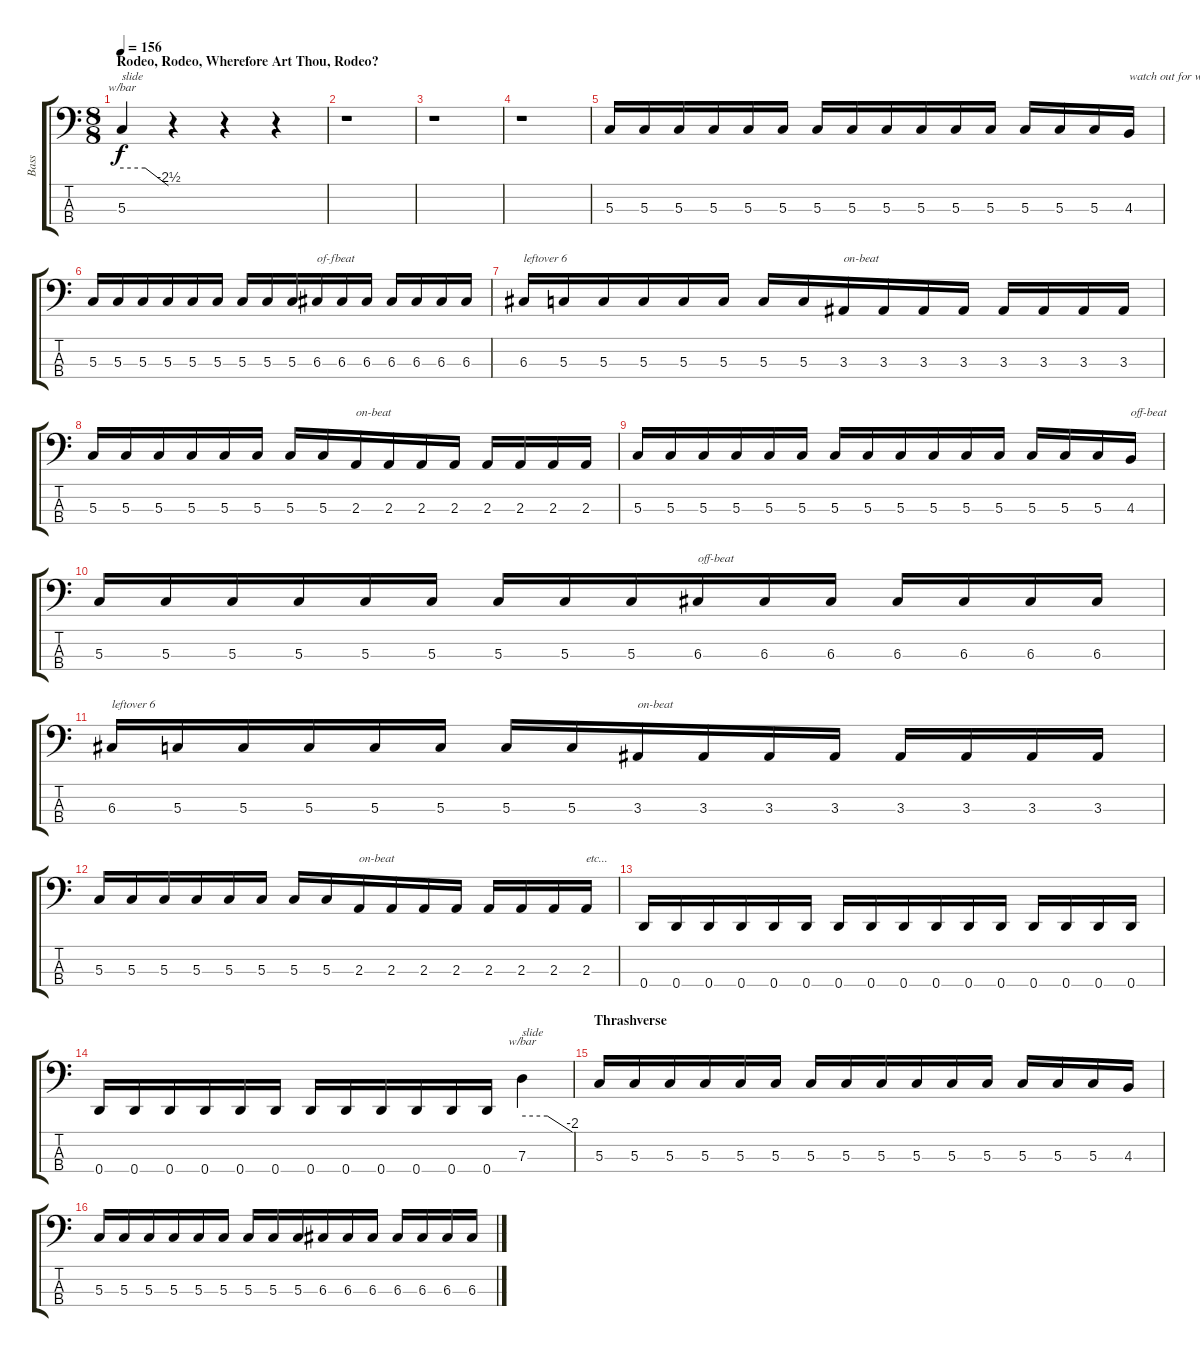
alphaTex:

\track ("Bass" "Bass") {instrument electricbasspick}
\staff {score tabs}
\tuning (F2 C2 G1 D1) {hide}
\ts (8 8)
\section ("" "Rodeo, Rodeo, Wherefore Art Thou, Rodeo?")
\tempo 156
\clef f4
\ks c
5.3.4{tbe (custom default 0 0 30 0 60 -10) txt "slide" dy f} r.4 r.4 r.4 |
r.1 |
r.1 |
r.1 |
5.3.16 5.3.16 5.3.16 5.3.16 5.3.16 5.3.16 5.3.16 5.3.16 5.3.16 5.3.16 5.3.16 5.3.16 5.3.16 5.3.16 5.3.16 4.3.16{txt "watch out for which beats the notes change!"} |
5.3.16 5.3.16 5.3.16 5.3.16 5.3.16 5.3.16 5.3.16 5.3.16 5.3.16 6.3.16{txt "of-fbeat"} 6.3.16 6.3.16 6.3.16 6.3.16 6.3.16 6.3.16 |
6.3.16{txt "leftover 6"} 5.3.16 5.3.16 5.3.16 5.3.16 5.3.16 5.3.16 5.3.16 3.3.16{txt "on-beat"} 3.3.16 3.3.16 3.3.16 3.3.16 3.3.16 3.3.16 3.3.16 |
5.3.16 5.3.16 5.3.16 5.3.16 5.3.16 5.3.16 5.3.16 5.3.16 2.3.16{txt "on-beat"} 2.3.16 2.3.16 2.3.16 2.3.16 2.3.16 2.3.16 2.3.16 |
5.3.16 5.3.16 5.3.16 5.3.16 5.3.16 5.3.16 5.3.16 5.3.16 5.3.16 5.3.16 5.3.16 5.3.16 5.3.16 5.3.16 5.3.16 4.3.16{txt "off-beat"} |
5.3.16 5.3.16 5.3.16 5.3.16 5.3.16 5.3.16 5.3.16 5.3.16 5.3.16 6.3.16{txt "off-beat"} 6.3.16 6.3.16 6.3.16 6.3.16 6.3.16 6.3.16 |
6.3.16{txt "leftover 6"} 5.3.16 5.3.16 5.3.16 5.3.16 5.3.16 5.3.16 5.3.16 3.3.16{txt "on-beat"} 3.3.16 3.3.16 3.3.16 3.3.16 3.3.16 3.3.16 3.3.16 |
5.3.16 5.3.16 5.3.16 5.3.16 5.3.16 5.3.16 5.3.16 5.3.16 2.3.16{txt "on-beat"} 2.3.16 2.3.16 2.3.16 2.3.16 2.3.16 2.3.16 2.3.16{txt "etc..."} |
0.4.16 0.4.16 0.4.16 0.4.16 0.4.16 0.4.16 0.4.16 0.4.16 0.4.16 0.4.16 0.4.16 0.4.16 0.4.16 0.4.16 0.4.16 0.4.16 |
0.4.16 0.4.16 0.4.16 0.4.16 0.4.16 0.4.16 0.4.16 0.4.16 0.4.16 0.4.16 0.4.16 0.4.16 7.3.4{tbe (custom default 0 0 30 0 60 -8) txt "slide"} |
\section ("" "Thrashverse")
5.3.16 5.3.16 5.3.16 5.3.16 5.3.16 5.3.16 5.3.16 5.3.16 5.3.16 5.3.16 5.3.16 5.3.16 5.3.16 5.3.16 5.3.16 4.3.16 |
5.3.16 5.3.16 5.3.16 5.3.16 5.3.16 5.3.16 5.3.16 5.3.16 5.3.16 6.3.16 6.3.16 6.3.16 6.3.16 6.3.16 6.3.16 6.3.16
